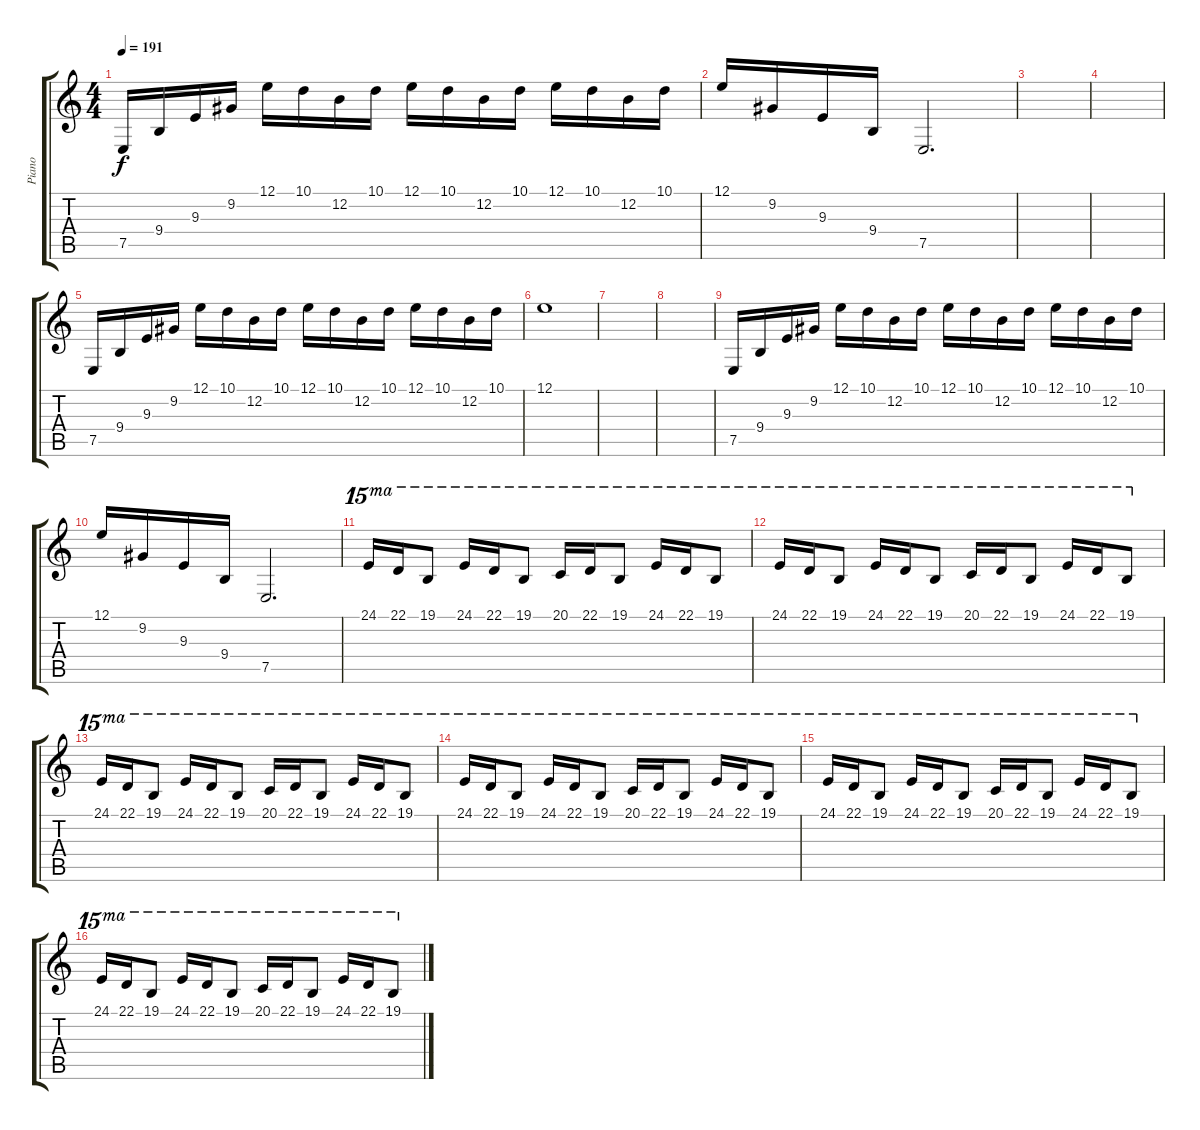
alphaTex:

\track ("Piano" "Piano") {instrument acousticgrandpiano}
\staff {score tabs}
\tuning (E4 B3 G3 D3 A2 E2) {hide}
\ts (4 4)
\tempo 191
\clef g2
\ks c
7.5.16{dy f} 9.4.16 9.3.16 9.2.16 12.1.16 10.1.16 12.2.16 10.1.16 12.1.16 10.1.16 12.2.16 10.1.16 12.1.16 10.1.16 12.2.16 10.1.16 |
12.1.16 9.2.16 9.3.16 9.4.16 7.5.2{d} |
|
|
7.5.16 9.4.16 9.3.16 9.2.16 12.1.16 10.1.16 12.2.16 10.1.16 12.1.16 10.1.16 12.2.16 10.1.16 12.1.16 10.1.16 12.2.16 10.1.16 |
12.1.1 |
|
|
7.5.16 9.4.16 9.3.16 9.2.16 12.1.16 10.1.16 12.2.16 10.1.16 12.1.16 10.1.16 12.2.16 10.1.16 12.1.16 10.1.16 12.2.16 10.1.16 |
12.1.16 9.2.16 9.3.16 9.4.16 7.5.2{d} |
24.1.16{ot 15ma} 22.1.16{ot 15ma} 19.1.8{ot 15ma} 24.1.16{ot 15ma} 22.1.16{ot 15ma} 19.1.8{ot 15ma} 20.1.16{ot 15ma} 22.1.16{ot 15ma} 19.1.8{ot 15ma} 24.1.16{ot 15ma} 22.1.16{ot 15ma} 19.1.8{ot 15ma} |
24.1.16{ot 15ma} 22.1.16{ot 15ma} 19.1.8{ot 15ma} 24.1.16{ot 15ma} 22.1.16{ot 15ma} 19.1.8{ot 15ma} 20.1.16{ot 15ma} 22.1.16{ot 15ma} 19.1.8{ot 15ma} 24.1.16{ot 15ma} 22.1.16{ot 15ma} 19.1.8{ot 15ma} |
24.1.16{ot 15ma} 22.1.16{ot 15ma} 19.1.8{ot 15ma} 24.1.16{ot 15ma} 22.1.16{ot 15ma} 19.1.8{ot 15ma} 20.1.16{ot 15ma} 22.1.16{ot 15ma} 19.1.8{ot 15ma} 24.1.16{ot 15ma} 22.1.16{ot 15ma} 19.1.8{ot 15ma} |
24.1.16{ot 15ma} 22.1.16{ot 15ma} 19.1.8{ot 15ma} 24.1.16{ot 15ma} 22.1.16{ot 15ma} 19.1.8{ot 15ma} 20.1.16{ot 15ma} 22.1.16{ot 15ma} 19.1.8{ot 15ma} 24.1.16{ot 15ma} 22.1.16{ot 15ma} 19.1.8{ot 15ma} |
24.1.16{ot 15ma volume 0} 22.1.16{ot 15ma} 19.1.8{ot 15ma} 24.1.16{ot 15ma} 22.1.16{ot 15ma} 19.1.8{ot 15ma} 20.1.16{ot 15ma} 22.1.16{ot 15ma} 19.1.8{ot 15ma} 24.1.16{ot 15ma} 22.1.16{ot 15ma} 19.1.8{ot 15ma} |
24.1.16{ot 15ma} 22.1.16{ot 15ma} 19.1.8{ot 15ma} 24.1.16{ot 15ma} 22.1.16{ot 15ma} 19.1.8{ot 15ma} 20.1.16{ot 15ma} 22.1.16{ot 15ma} 19.1.8{ot 15ma} 24.1.16{ot 15ma} 22.1.16{ot 15ma} 19.1.8{ot 15ma}
